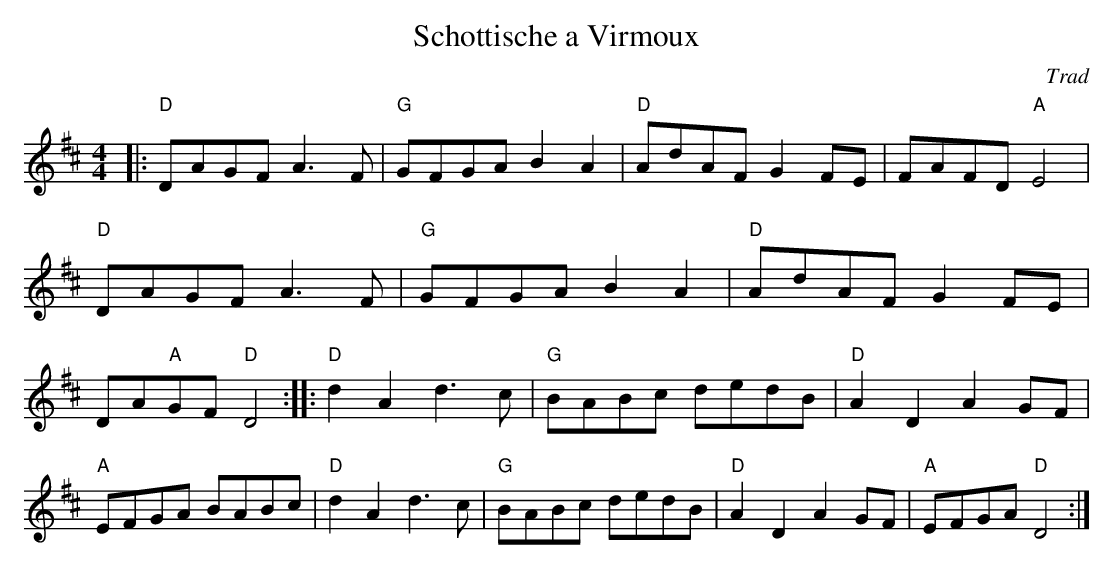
X:1
T:Schottische a Virmoux
C:Trad
M:4/4
L:1/8
E:12
K:D
|:"D"DAGF A3 F|"G"GFGA B2 A2|"D"AdAF G2 FE|FAFD "A"E4|\
"D"DAGF A3 F|"G"GFGA B2 A2|"D"AdAF G2 FE|DA"A"GF "D"D4::\
"D"d2 A2 d3 c|"G"BABc dedB|"D"A2 D2 A2 GF|"A"EFGA BABc|\
"D"d2 A2 d3 c|"G"BABc dedB|"D"A2 D2 A2 GF|"A"EFGA "D"D4:|**
